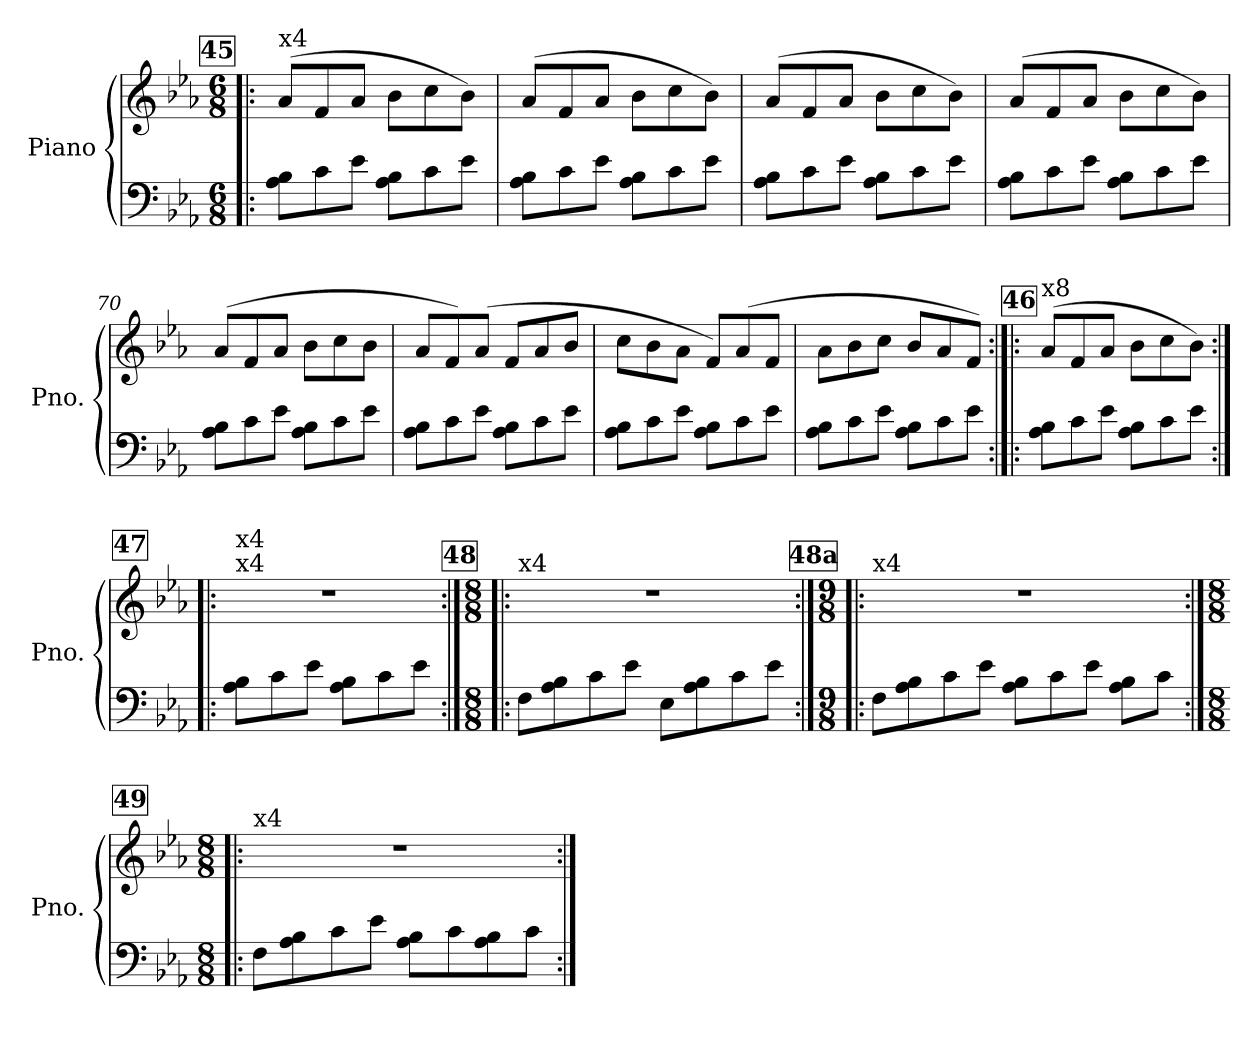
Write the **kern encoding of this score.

**kern	**kern
*part1	*part1
*staff2	*staff1
*I"Piano	*
*I'Pno.	*
*clefF4	*clefG2
*k[b-e-a-]	*k[b-e-a-]
*M6/8	*M6/8
!!LO:REH:place=s1:a:B:fs=14:t=45
=66!|:	=66!|:
!	!LO:TX:a:t=x4
8A-\ 8B-\L	(>8a-/L
8c\	8f/
8e-\J	8a-/J
8A-\ 8B-\L	8b-\L
8c\	8cc\
8e-\J	8b-\J)
=67	=67
8A-\ 8B-\L	(>8a-/L
8c\	8f/
8e-\J	8a-/J
8A-\ 8B-\L	8b-\L
8c\	8cc\
8e-\J	8b-\J)
=68	=68
8A-\ 8B-\L	(>8a-/L
8c\	8f/
8e-\J	8a-/J
8A-\ 8B-\L	8b-\L
8c\	8cc\
8e-\J	8b-\J)
!!LO:LB:g=z
=69	=69
8A-\ 8B-\L	(>8a-/L
8c\	8f/
8e-\J	8a-/J
8A-\ 8B-\L	8b-\L
8c\	8cc\
8e-\J	8b-\J)
=70	=70
8A-\ 8B-\L	(>8a-/L
8c\	8f/
8e-\J	8a-/J
8A-\ 8B-\L	8b-\L
8c\	8cc\
8e-\J	8b-\J
=71	=71
8A-\ 8B-\L	8a-/L
8c\	8f/)
8e-\J	(>8a-/J
8A-\ 8B-\L	8f/L
8c\	8a-/
8e-\J	8b-/J
=72	=72
8A-\ 8B-\L	8cc\L
8c\	8b-\
8e-\J	8a-\J
8A-\ 8B-\L	8f/L)
8c\	(>8a-/
8e-\J	8f/J
=73	=73
8A-\ 8B-\L	8a-\L
8c\	8b-\
8e-\J	8cc\J
8A-\ 8B-\L	8b-/L
8c\	8a-/
8e-\J	8f/J)
!!LO:REH:place=s1:a:B:fs=14:t=46
=74:|!|:	=74:|!|:
!	!LO:TX:a:t=x8
8A-\ 8B-\L	(>8a-/L
8c\	8f/
8e-\J	8a-/J
8A-\ 8B-\L	8b-\L
8c\	8cc\
8e-\J	8b-\J)
!!LO:REH:place=s1:a:B:fs=14:t=47
=75:|!|:	=75:|!|:
!	!LO:TX:a:t=x4
!	!LO:TX:a:t=x4
8A-\ 8B-\L	2.r
8c\	.
8e-\J	.
8A-\ 8B-\L	.
8c\	.
8e-\J	.
!!LO:LB:g=z
!!LO:REH:place=s1:a:B:fs=14:t=48
=76:|!|:	=76:|!|:
*M8/8	*M8/8
!	!LO:TX:a:t=x4
8F\L	1r
8A-\ 8B-\	.
8c\	.
8e-\J	.
8E-\L	.
8A-\ 8B-\	.
8c\	.
8e-\J	.
!!LO:REH:place=s1:a:B:fs=14:t=48a
=77:|!|:	=77:|!|:
*M9/8	*M9/8
!	!LO:TX:a:t=x4
8F\L	8%9r
8A-\ 8B-\	.
8c\	.
8e-\J	.
8A-\ 8B-\L	.
8c\	.
8e-\J	.
8A-\ 8B-\L	.
8c\J	.
!!LO:REH:place=s1:a:B:fs=14:t=49
=78:|!|:	=78:|!|:
*M8/8	*M8/8
!	!LO:TX:a:t=x4
8F\L	1r
8A-\ 8B-\	.
8c\	.
8e-\J	.
8A-\ 8B-\L	.
8c\	.
8A-\ 8B-\	.
8c\J	.
=:|!	=:|!
*-	*-
